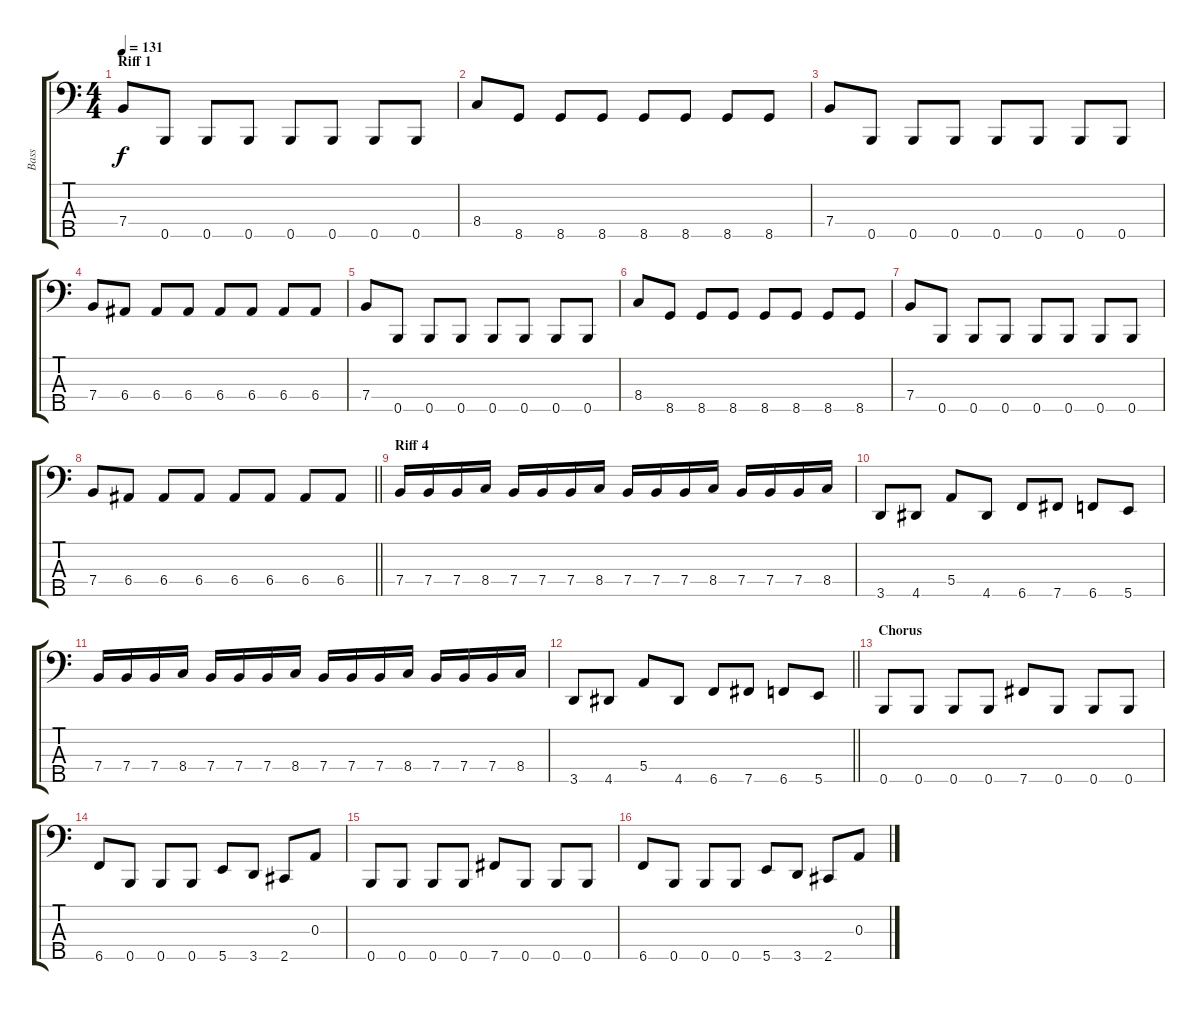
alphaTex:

\track ("Bass" "Bass") {instrument electricbasspick}
\staff {score tabs}
\tuning (G2 D2 A1 E1 B0) {hide}
\ts (4 4)
\section ("" "Riff 1")
\tempo 131
\clef f4
\ks c
7.4.8{dy f} 0.5.8 0.5.8 0.5.8 0.5.8 0.5.8 0.5.8 0.5.8 |
8.4.8 8.5.8 8.5.8 8.5.8 8.5.8 8.5.8 8.5.8 8.5.8 |
7.4.8 0.5.8 0.5.8 0.5.8 0.5.8 0.5.8 0.5.8 0.5.8 |
7.4.8 6.4.8 6.4.8 6.4.8 6.4.8 6.4.8 6.4.8 6.4.8 |
7.4.8 0.5.8 0.5.8 0.5.8 0.5.8 0.5.8 0.5.8 0.5.8 |
8.4.8 8.5.8 8.5.8 8.5.8 8.5.8 8.5.8 8.5.8 8.5.8 |
7.4.8 0.5.8 0.5.8 0.5.8 0.5.8 0.5.8 0.5.8 0.5.8 |
\barLineRight lightlight
7.4.8 6.4.8 6.4.8 6.4.8 6.4.8 6.4.8 6.4.8 6.4.8 |
\section ("" "Riff 4")
7.4.16 7.4.16 7.4.16 8.4.16 7.4.16 7.4.16 7.4.16 8.4.16 7.4.16 7.4.16 7.4.16 8.4.16 7.4.16 7.4.16 7.4.16 8.4.16 |
3.5.8 4.5.8 5.4.8 4.5.8 6.5.8 7.5.8 6.5.8 5.5.8 |
7.4.16 7.4.16 7.4.16 8.4.16 7.4.16 7.4.16 7.4.16 8.4.16 7.4.16 7.4.16 7.4.16 8.4.16 7.4.16 7.4.16 7.4.16 8.4.16 |
\barLineRight lightlight
3.5.8 4.5.8 5.4.8 4.5.8 6.5.8 7.5.8 6.5.8 5.5.8 |
\section ("" "Chorus")
0.5.8 0.5.8 0.5.8 0.5.8 7.5.8 0.5.8 0.5.8 0.5.8 |
6.5.8 0.5.8 0.5.8 0.5.8 5.5.8 3.5.8 2.5.8 0.3.8 |
0.5.8 0.5.8 0.5.8 0.5.8 7.5.8 0.5.8 0.5.8 0.5.8 |
6.5.8 0.5.8 0.5.8 0.5.8 5.5.8 3.5.8 2.5.8 0.3.8
